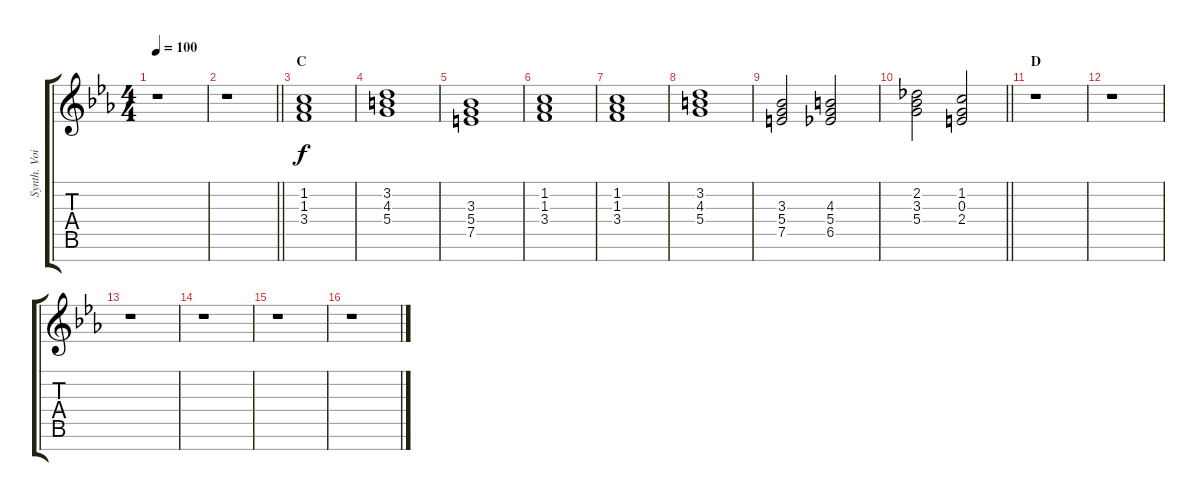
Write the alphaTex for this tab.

\track ("Synth. Voice" "Synth. Voi") {instrument pad4choir}
\staff {score tabs}
\tuning (E5 B4 G4 D4 A3 E3 B2) {hide}
\ts (4 4)
\tempo 100
\clef g2
\ks eb
r.1{dy f} |
\barLineRight lightlight
r.1 |
\section ("" "C")
(1.2 1.3 3.4).1 |
(3.2 4.3 5.4).1 |
(3.3 5.4 7.5).1 |
(1.2 1.3 3.4).1 |
(1.2 1.3 3.4).1 |
(3.2 4.3 5.4).1 |
(3.3 5.4 7.5).2 (4.3 5.4 6.5).2 |
\barLineRight lightlight
(2.2 3.3 5.4).2 (1.2 0.3 2.4).2 |
\section ("" "D")
r.1 |
r.1 |
r.1 |
r.1 |
r.1 |
r.1
